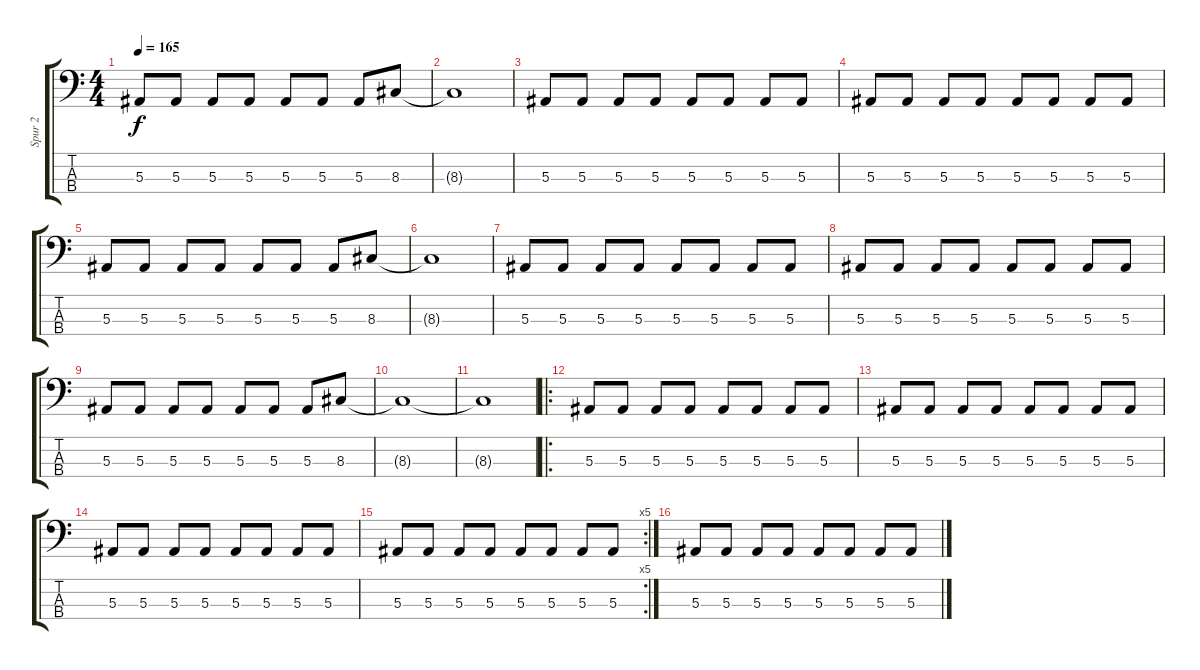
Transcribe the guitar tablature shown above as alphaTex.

\track ("Spur 2" "Spur 2") {instrument electricbasspick}
\staff {score tabs}
\tuning (Eb2 Bb1 F1 C1) {hide}
\ts (4 4)
\tempo 165
\clef f4
\ks c
5.3.8{dy f} 5.3.8 5.3.8 5.3.8 5.3.8 5.3.8 5.3.8 8.3.8 |
8.3{t}.1 |
5.3.8 5.3.8 5.3.8 5.3.8 5.3.8 5.3.8 5.3.8 5.3.8 |
5.3.8 5.3.8 5.3.8 5.3.8 5.3.8 5.3.8 5.3.8 5.3.8 |
5.3.8 5.3.8 5.3.8 5.3.8 5.3.8 5.3.8 5.3.8 8.3.8 |
8.3{t}.1 |
5.3.8 5.3.8 5.3.8 5.3.8 5.3.8 5.3.8 5.3.8 5.3.8 |
5.3.8 5.3.8 5.3.8 5.3.8 5.3.8 5.3.8 5.3.8 5.3.8 |
5.3.8 5.3.8 5.3.8 5.3.8 5.3.8 5.3.8 5.3.8 8.3.8 |
8.3{t}.1 |
8.3{t}.1 |
\ro
5.3.8 5.3.8 5.3.8 5.3.8 5.3.8 5.3.8 5.3.8 5.3.8 |
5.3.8 5.3.8 5.3.8 5.3.8 5.3.8 5.3.8 5.3.8 5.3.8 |
5.3.8 5.3.8 5.3.8 5.3.8 5.3.8 5.3.8 5.3.8 5.3.8 |
\rc 5
5.3.8 5.3.8 5.3.8 5.3.8 5.3.8 5.3.8 5.3.8 5.3.8 |
5.3.8 5.3.8 5.3.8 5.3.8 5.3.8 5.3.8 5.3.8 5.3.8
